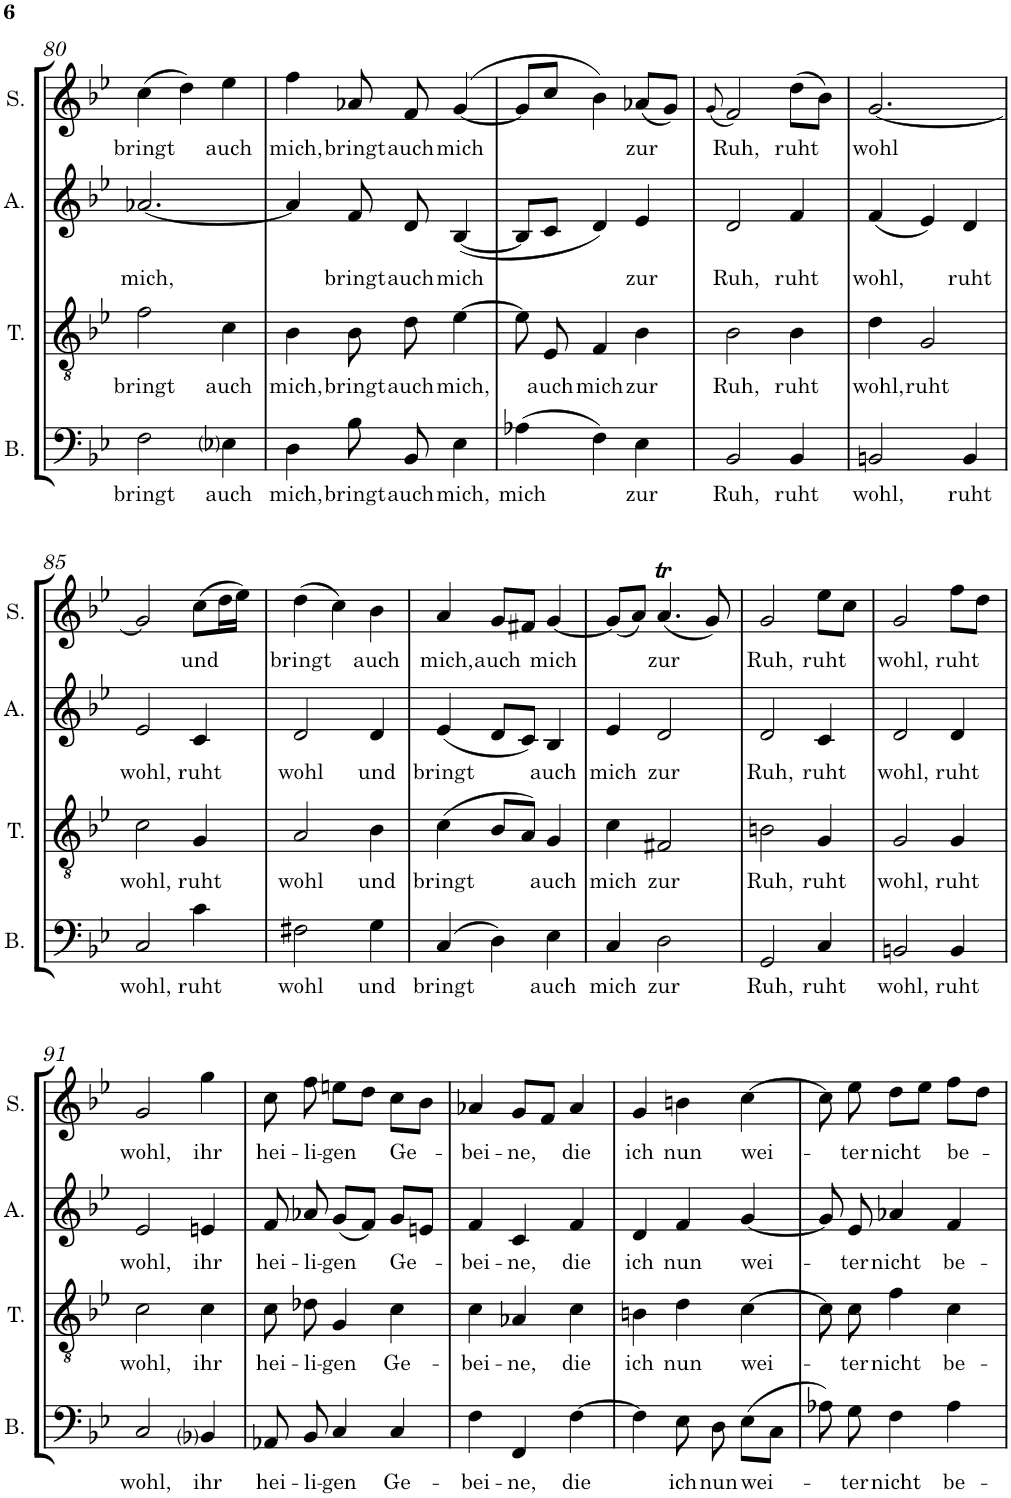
**kern	**text	**kern	**text	**kern	**text	**kern	**text
*part4	*part4	*part3	*part3	*part2	*part2	*part1	*part1
*staff4	*staff4	*staff3	*staff3	*staff2	*staff2	*staff1	*staff1
*I"Baß	*	*I"Tenor	*	*I"Alt	*	*I"Sopran	*
*I'B.	*	*I'T.	*	*I'A.	*	*I'S.	*
!!LO:PB:g=z
*clefF4	*	*clefGv2	*	*clefG2	*	*clefG2	*
*k[b-e-]	*	*k[b-e-]	*	*k[b-e-]	*	*k[b-e-]	*
*B-:	*	*B-:	*	*B-:	*	*B-:	*
*M3/4	*	*M3/4	*	*M3/4	*	*M3/4	*
=80	=80	=80	=80	=80	=80	=80	=80
!	!LO:LY:b	!	!LO:LY:b	!	!LO:LY:b	!	!LO:LY:b
2F\	bringt	2f\	bringt	[2.a-X/	mich,	(>4cc\	bringt
.	.	.	.	.	.	4dd\)	.
!	!LO:LY:b	!	!LO:LY:b	!	!	!	!LO:LY:b
4E-i\	auch	4c\	auch	.	.	4ee-\	auch
=81	=81	=81	=81	=81	=81	=81	=81
!	!LO:LY:b	!	!LO:LY:b	!	!	!	!LO:LY:b
4D\	mich,	4B-\	mich,	4a-/]	.	4ff\	mich,
!	!LO:LY:b	!	!LO:LY:b	!	!LO:LY:b	!	!LO:LY:b
8B-\	bringt	8B-\	bringt	8f/	bringt	8a-X/	bringt
!	!LO:LY:b	!	!LO:LY:b	!	!LO:LY:b	!	!LO:LY:b
8BB-/	auch	8d\	auch	8d/	auch	8f/	auch
!	!LO:LY:b	!	!LO:LY:b	!	!LO:LY:b	!	!LO:LY:b
4E-\	mich,	[4e-\	mich,	(<[4B-/	mich	(>[4g/	mich
=82	=82	=82	=82	=82	=82	=82	=82
!	!LO:LY:b	!	!	!	!	!	!
(>4A-X\	mich	8e-\]	.	8B-/L]	.	8g/L]	.
!	!	!	!LO:LY:b	!	!	!	!
.	.	8E-/	auch	8c/J	.	8cc/J	.
!	!	!	!LO:LY:b	!	!	!	!
4F\)	.	4F/	mich	4d/)	.	4b-\)	.
!	!LO:LY:b	!	!LO:LY:b	!	!LO:LY:b	!	!LO:LY:b
4E-\	zur	4B-\	zur	4e-/	zur	(<8a-X/L	zur
.	.	.	.	.	.	8g/J)	.
=83	=83	=83	=83	=83	=83	=83	=83
.	.	.	.	.	.	(<8qg/	.
!	!LO:LY:b	!	!LO:LY:b	!	!LO:LY:b	!	!LO:LY:b
2BB-/	Ruh,	2B-\	Ruh,	2d/	Ruh,	2f/)	Ruh,
!	!LO:LY:b	!	!LO:LY:b	!	!LO:LY:b	!	!LO:LY:b
4BB-/	ruht	4B-\	ruht	4f/	ruht	(>8dd\L	ruht
.	.	.	.	.	.	8b-\J)	.
=84	=84	=84	=84	=84	=84	=84	=84
!	!LO:LY:b	!	!LO:LY:b	!	!LO:LY:b	!	!LO:LY:b
2BBn/	wohl,	4d\	wohl,	(<4f/	wohl,	[2.g/	wohl
!	!	!	!LO:LY:b	!	!	!	!
.	.	2G/	ruht	4e-/)	.	.	.
!	!LO:LY:b	!	!	!	!LO:LY:b	!	!
4BB/	ruht	.	.	4d/	ruht	.	.
!!LO:LB:g=z
=85	=85	=85	=85	=85	=85	=85	=85
!	!LO:LY:b	!	!LO:LY:b	!	!LO:LY:b	!	!
2C/	wohl,	2c\	wohl,	2e-/	wohl,	2g/]	.
!	!LO:LY:b	!	!LO:LY:b	!	!LO:LY:b	!	!LO:LY:b
4c\	ruht	4G/	ruht	4c/	ruht	(>8cc\L	und
.	.	.	.	.	.	16dd\L	.
.	.	.	.	.	.	16ee-\JJ)	.
=86	=86	=86	=86	=86	=86	=86	=86
!	!LO:LY:b	!	!LO:LY:b	!	!LO:LY:b	!	!LO:LY:b
2F#X\	wohl	2A/	wohl	2d/	wohl	(>4dd\	bringt
.	.	.	.	.	.	4cc\)	.
!	!LO:LY:b	!	!LO:LY:b	!	!LO:LY:b	!	!LO:LY:b
4G\	und	4B-\	und	4d/	und	4b-\	auch
=87	=87	=87	=87	=87	=87	=87	=87
!	!LO:LY:b	!	!LO:LY:b	!	!LO:LY:b	!	!LO:LY:b
(>4C/	bringt	(>4c\	bringt	(<4e-/	bringt	4a/	mich,
!	!	!	!	!	!	!	!LO:LY:b
4D\)	.	8B-/L	.	8d/L	.	8g/L	auch
.	.	8A/J)	.	8c/J)	.	8f#X/J	.
!	!LO:LY:b	!	!LO:LY:b	!	!LO:LY:b	!	!LO:LY:b
4E-\	auch	4G/	auch	4B-/	auch	[4g/	mich
=88	=88	=88	=88	=88	=88	=88	=88
!	!LO:LY:b	!	!LO:LY:b	!	!LO:LY:b	!	!
4C/	mich	4c\	mich	4e-/	mich	(<8g/L]	.
.	.	.	.	.	.	8a/J)	.
!	!LO:LY:b	!	!LO:LY:b	!	!LO:LY:b	!	!LO:LY:b
2D\	zur	2F#X/	zur	2d/	zur	(<4.at/	zur
.	.	.	.	.	.	8g/)	.
=89	=89	=89	=89	=89	=89	=89	=89
!	!LO:LY:b	!	!LO:LY:b	!	!LO:LY:b	!	!LO:LY:b
2GG/	Ruh,	2Bn\	Ruh,	2d/	Ruh,	2g/	Ruh,
!	!LO:LY:b	!	!LO:LY:b	!	!LO:LY:b	!	!LO:LY:b
4C/	ruht	4G/	ruht	4c/	ruht	8ee-\L	ruht
.	.	.	.	.	.	8cc\J	.
=90	=90	=90	=90	=90	=90	=90	=90
!	!LO:LY:b	!	!LO:LY:b	!	!LO:LY:b	!	!LO:LY:b
2BBn/	wohl,	2G/	wohl,	2d/	wohl,	2g/	wohl,
!	!LO:LY:b	!	!LO:LY:b	!	!LO:LY:b	!	!LO:LY:b
4BB/	ruht	4G/	ruht	4d/	ruht	8ff\L	ruht
.	.	.	.	.	.	8dd\J	.
!!LO:LB:g=z
=91	=91	=91	=91	=91	=91	=91	=91
!	!LO:LY:b	!	!LO:LY:b	!	!LO:LY:b	!	!LO:LY:b
2C/	wohl,	2c\	wohl,	2e-/	wohl,	2g/	wohl,
!	!LO:LY:b	!	!LO:LY:b	!	!LO:LY:b	!	!LO:LY:b
4BB-i/	ihr	4c\	ihr	4en/	ihr	4gg\	ihr
=92	=92	=92	=92	=92	=92	=92	=92
!	!LO:LY:b	!	!LO:LY:b	!	!LO:LY:b	!	!LO:LY:b
8AA-X/	hei-	8c\	hei-	8f/	hei-	8cc\	hei-
!	!LO:LY:b	!	!LO:LY:b	!	!LO:LY:b	!	!LO:LY:b
8BB-/	-li-	8d-X\	-li-	8a-X/	-li-	8ff\	-li-
!	!LO:LY:b	!	!LO:LY:b	!	!LO:LY:b	!	!LO:LY:b
4C/	-gen	4G/	-gen	(<8g/L	-gen	8een\L	-gen
.	.	.	.	8f/J)	.	8dd\J	.
!	!LO:LY:b	!	!LO:LY:b	!	!LO:LY:b	!	!LO:LY:b
4C/	Ge-	4c\	Ge-	8g/L	Ge-	8cc\L	Ge-
.	.	.	.	8en/J	.	8b-\J	.
=93	=93	=93	=93	=93	=93	=93	=93
!	!LO:LY:b	!	!LO:LY:b	!	!LO:LY:b	!	!LO:LY:b
4F\	-bei-	4c\	-bei-	4f/	-bei-	4a-X/	-bei-
!	!LO:LY:b	!	!LO:LY:b	!	!LO:LY:b	!	!LO:LY:b
4FF/	-ne,	4A-X/	-ne,	4c/	-ne,	8g/L	-ne,
.	.	.	.	.	.	8f/J	.
!	!LO:LY:b	!	!LO:LY:b	!	!LO:LY:b	!	!LO:LY:b
[4F\	die	4c\	die	4f/	die	4a-/	die
=94	=94	=94	=94	=94	=94	=94	=94
!	!	!	!LO:LY:b	!	!LO:LY:b	!	!LO:LY:b
4F\]	.	4Bn\	ich	4d/	ich	4g/	ich
!	!LO:LY:b	!	!LO:LY:b	!	!LO:LY:b	!	!LO:LY:b
8E-\	ich	4d\	nun	4f/	nun	4bn\	nun
!	!LO:LY:b	!	!	!	!	!	!
8D\	nun	.	.	.	.	.	.
!	!LO:LY:b	!	!LO:LY:b	!	!LO:LY:b	!	!LO:LY:b
(>8E-\L	wei-	[4c\	wei-	[4g/	wei-	[4cc\	wei-
8C\J	.	.	.	.	.	.	.
=95	=95	=95	=95	=95	=95	=95	=95
8A-X\)	.	8c\]	.	8g/]	.	8cc\]	.
!	!LO:LY:b	!	!LO:LY:b	!	!LO:LY:b	!	!LO:LY:b
8G\	-ter	8c\	-ter	8e-/	-ter	8ee-\	-ter
!	!LO:LY:b	!	!LO:LY:b	!	!LO:LY:b	!	!LO:LY:b
4F\	nicht	4f\	nicht	4a-X/	nicht	8dd\L	nicht
.	.	.	.	.	.	8ee-\J	.
!	!LO:LY:b	!	!LO:LY:b	!	!LO:LY:b	!	!LO:LY:b
4A-\	be-	4c\	be-	4f/	be-	8ff\L	be-
.	.	.	.	.	.	8dd\J	.
=	=	=	=	=	=	=	=
*-	*-	*-	*-	*-	*-	*-	*-
